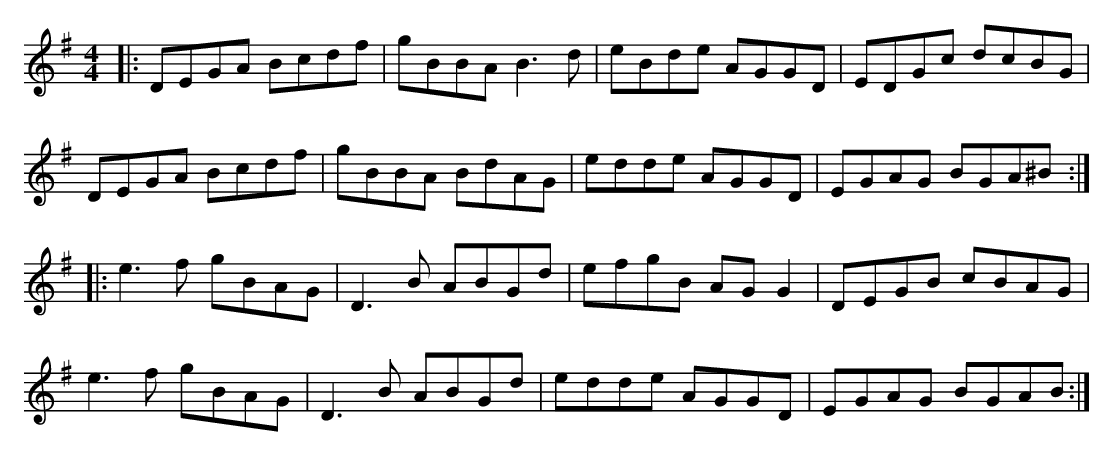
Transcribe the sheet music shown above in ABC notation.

X:1
M:4/4
K:G
|:DEGA Bcdf|gBBA B3d|eBde AGGD|EDGc dcBG|
DEGA Bcdf|gBBA BdAG|edde AGGD|EGAG BGA^B:|
|:e3f gBAG|D3B ABGd|efgB AGG2|DEGB cBAG|
e3f gBAG|D3B ABGd|edde AGGD|EGAG BGAB:|
